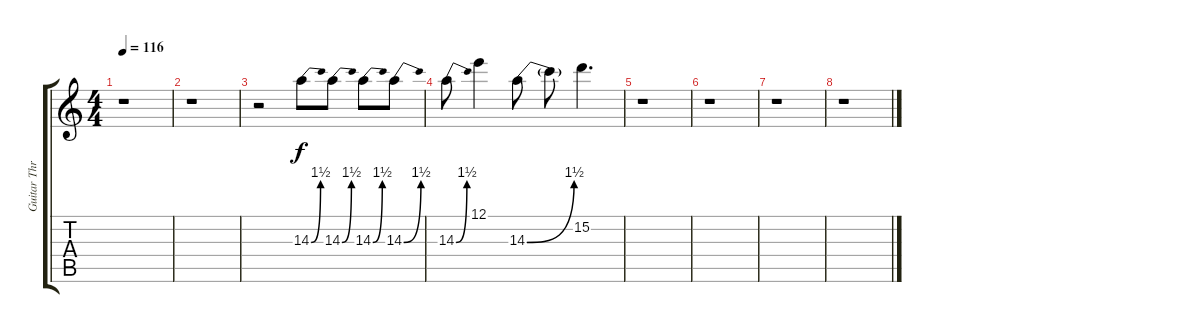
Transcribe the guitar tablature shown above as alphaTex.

\track ("Guitar Three" "Guitar Thr") {instrument distortionguitar}
\staff {score tabs}
\tuning (E4 B3 G3 D3 A2 E2) {hide}
\ts (4 4)
\tempo 116
\clef g2
\ks c
r.1{dy f} |
r.1 |
r.2 14.3{be (bend 0 0 60 6)}.8 14.3{be (bend 0 0 60 6)}.8 14.3{be (bend 0 0 60 6)}.8 14.3{be (bend 0 0 60 6)}.8 |
14.3{be (bend 0 0 60 6)}.8 12.1.4 14.3{be (bend 0 0 60 6)}.8 14.3{t}.8 15.2.4{d} |
r.1 |
r.1 |
r.1 |
r.1
